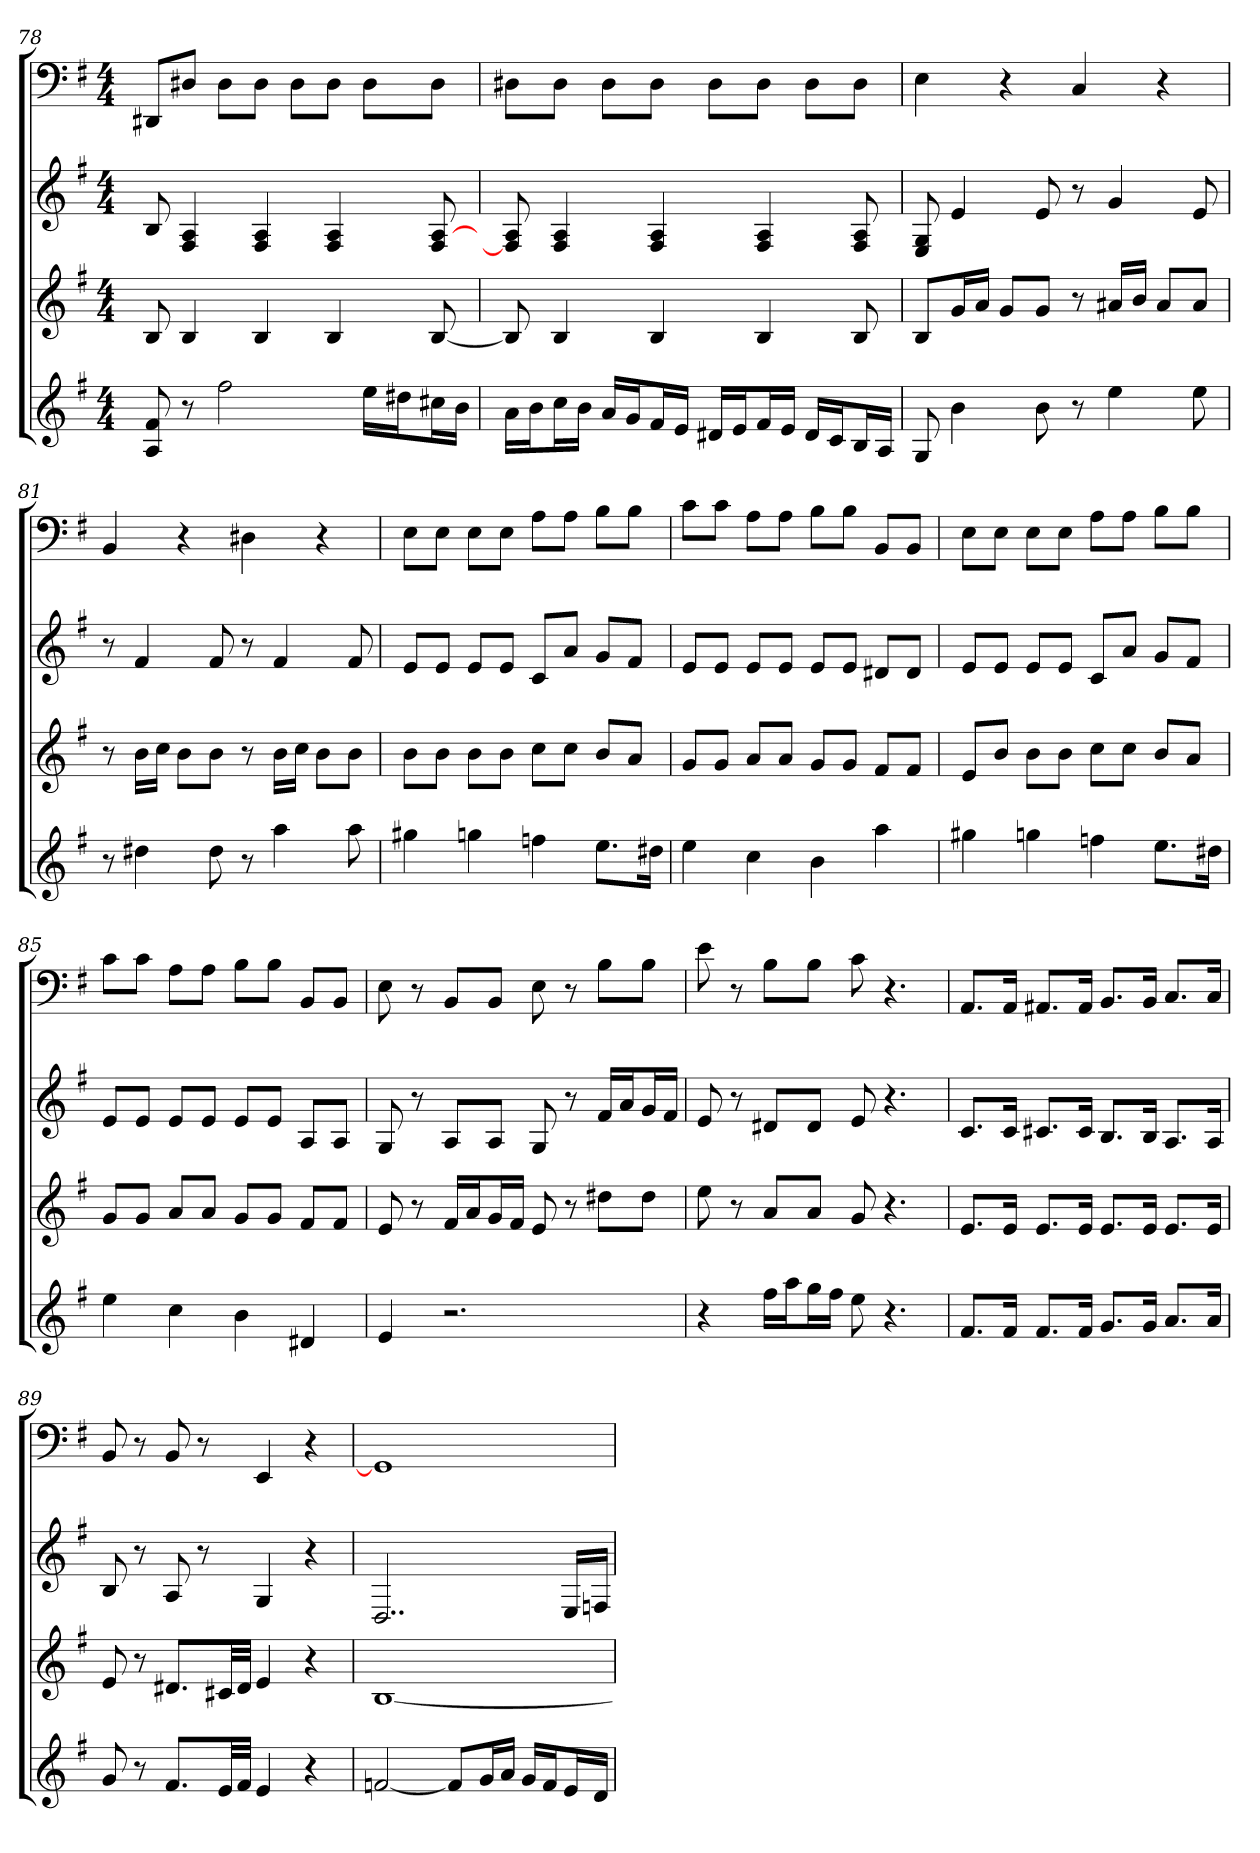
**kern	**kern	**kern	**kern
*part4	*part3	*part2	*part1
*staff4	*staff3	*staff2	*staff1
*k[f#]	*k[f#]	*k[f#]	*k[f#]
*G:	*G:	*G:	*G:
*M4/4	*M4/4	*M4/4	*M4/4
=78	=78	=78	=78
8A 8f#	8B	8B	8DD#XL
8r	4B	4F# 4A	8D#XJ
2ff#	.	.	8D#L
.	4B	4F# 4A	8D#J
.	.	.	8D#L
.	4B	4F# 4A	8D#J
16eeLL	.	.	8D#L
16dd#XJ	.	.	.
16cc#XL	[8B	8F# [8A	8D#J
16bJJ	.	.	.
=79	=79	=79	=79
16aLL	8B]	8F#] 8A	8D#XL
16bJ	.	.	.
16ccL	4B	4F# 4A	8D#J
16bJJ	.	.	.
16aLL	.	.	8D#L
16gJ	.	.	.
16f#L	4B	4F# 4A	8D#J
16eJJ	.	.	.
16d#XLL	.	.	8D#L
16eJ	.	.	.
16f#L	4B	4F# 4A	8D#J
16eJJ	.	.	.
16d#LL	.	.	8D#L
16cJ	.	.	.
16BL	8B	8F# 8A	8D#J
16AJJ	.	.	.
=80	=80	=80	=80
8G	8BL	8E 8G	4E
4b	16gL	4e	.
.	16aJJ	.	.
.	8gL	.	4r
8b	8gJ	8e	.
8r	8r	8r	4C
4ee	16a#XLL	4g	.
.	16bJJ	.	.
.	8a#L	.	4r
8ee	8a#J	8e	.
=81	=81	=81	=81
8r	8r	8r	4BB
4dd#X	16bLL	4f#	.
.	16ccJJ	.	.
.	8bL	.	4r
8dd#	8bJ	8f#	.
8r	8r	8r	4D#X
4aa	16bLL	4f#	.
.	16ccJJ	.	.
.	8bL	.	4r
8aa	8bJ	8f#	.
=82	=82	=82	=82
4gg#X	8bL	8eL	8EL
.	8bJ	8eJ	8EJ
4ggn	8bL	8eL	8EL
.	8bJ	8eJ	8EJ
4ffn	8ccL	8cL	8AL
.	8ccJ	8aJ	8AJ
8.eeL	8bL	8gL	8BL
.	8aJ	8f#J	8BJ
16dd#XJk	.	.	.
=83	=83	=83	=83
4ee	8gL	8eL	8cL
.	8gJ	8eJ	8cJ
4cc	8aL	8eL	8AL
.	8aJ	8eJ	8AJ
4b	8gL	8eL	8BL
.	8gJ	8eJ	8BJ
4aa	8f#L	8d#XL	8BBL
.	8f#J	8d#J	8BBJ
=84	=84	=84	=84
4gg#X	8eL	8eL	8EL
.	8bJ	8eJ	8EJ
4ggn	8bL	8eL	8EL
.	8bJ	8eJ	8EJ
4ffn	8ccL	8cL	8AL
.	8ccJ	8aJ	8AJ
8.eeL	8bL	8gL	8BL
.	8aJ	8f#J	8BJ
16dd#XJk	.	.	.
=85	=85	=85	=85
4ee	8gL	8eL	8cL
.	8gJ	8eJ	8cJ
4cc	8aL	8eL	8AL
.	8aJ	8eJ	8AJ
4b	8gL	8eL	8BL
.	8gJ	8eJ	8BJ
4d#X	8f#L	8AL	8BBL
.	8f#J	8AJ	8BBJ
=86	=86	=86	=86
4e	8e	8G	8E
.	8r	8r	8r
2.r	16f#LL	8AL	8BBL
.	16aJ	.	.
.	16gL	8AJ	8BBJ
.	16f#JJ	.	.
.	8e	8G	8E
.	8r	8r	8r
.	8dd#XL	16f#LL	8BL
.	.	16aJ	.
.	8dd#J	16gL	8BJ
.	.	16f#JJ	.
=87	=87	=87	=87
4r	8ee	8e	8e
.	8r	8r	8r
16ff#LL	8aL	8d#XL	8BL
16aaJ	.	.	.
16ggL	8aJ	8d#J	8BJ
16ff#JJ	.	.	.
8ee	8g	8e	8c
4.r	4.r	4.r	4.r
=88	=88	=88	=88
8.f#L	8.eL	8.cL	8.AAL
16f#Jk	16eJk	16cJk	16AAJk
8.f#L	8.eL	8.c#XL	8.AA#XL
16f#Jk	16eJk	16c#Jk	16AA#Jk
8.gL	8.eL	8.BL	8.BBL
16gJk	16eJk	16BJk	16BBJk
8.aL	8.eL	8.AL	8.CL
16aJk	16eJk	16AJk	16CJk
=89	=89	=89	=89
8g	8e	8B	8BB
8r	8r	8r	8r
8.f#L	8.d#XL	8A	8BB
.	.	8r	8r
32eLL	32c#XLL	.	.
32f#JJJ	32d#JJJ	.	.
4e	4e	4G	4EE
4r	4r	4r	4r
=90	=90	=90	=90
[2fn	[1B	2..D	1GG]
8fL]	.	.	.
16gL	.	.	.
16aJJ	.	.	.
16gLL	.	.	.
16fJ	.	.	.
16eL	.	16ELL	.
16dJJ	.	16FnJJ	.
=	=	=	=
*-	*-	*-	*-
